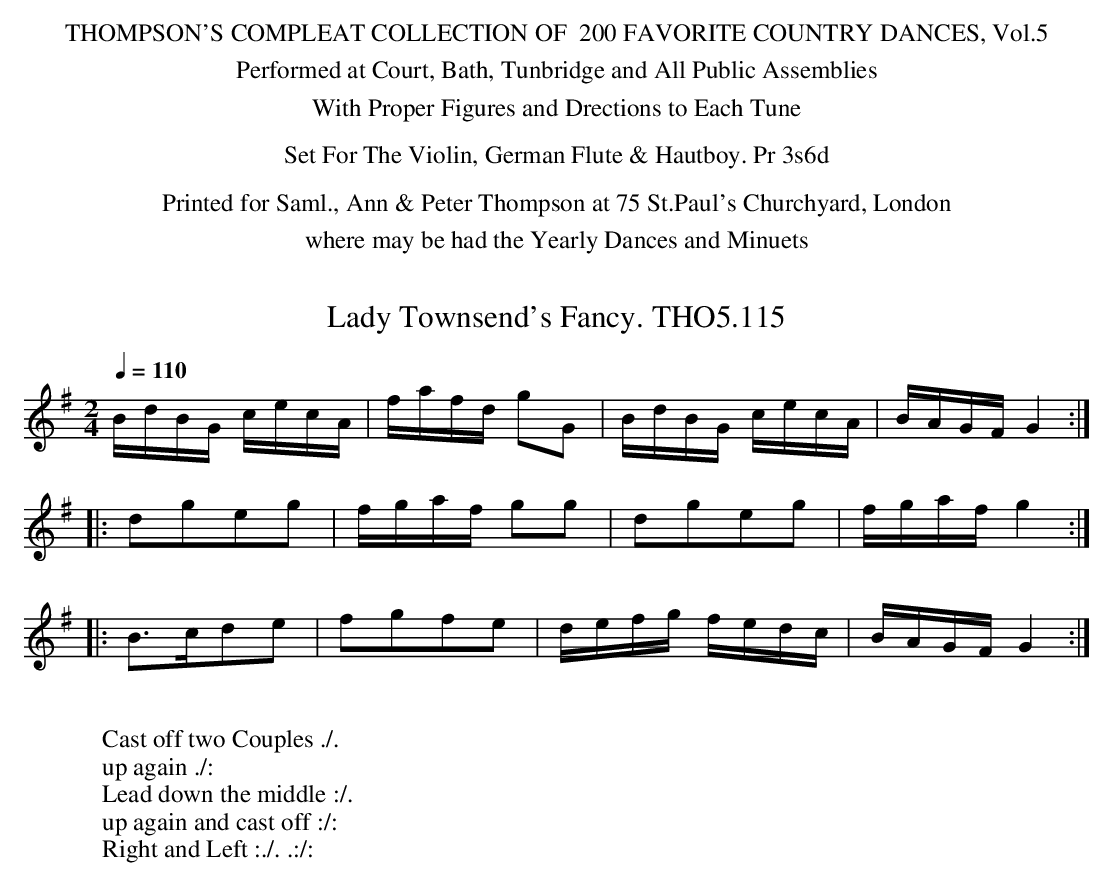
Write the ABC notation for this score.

X:1
T:Lady Townsend's Fancy. THO5.115
M:2/4
L:1/8
Q:1/4=110
K:G
B/d/B/G/ c/e/c/A/|f/a/f/d/ gG|B/d/B/G/ c/e/c/A/|B/A/G/F/ G2:|
|:dgeg|f/g/a/f/ gg|dgeg|f/g/a/f/ g2:|
|:B>cde|fgfe|d/e/f/g/ f/e/d/c/|B/A/G/F/ G2:|
W:
W:Cast off two Couples ./.
W:up again ./:
W:Lead down the middle :/.
W:up again and cast off :/:
W:Right and Left :./. .:/:
